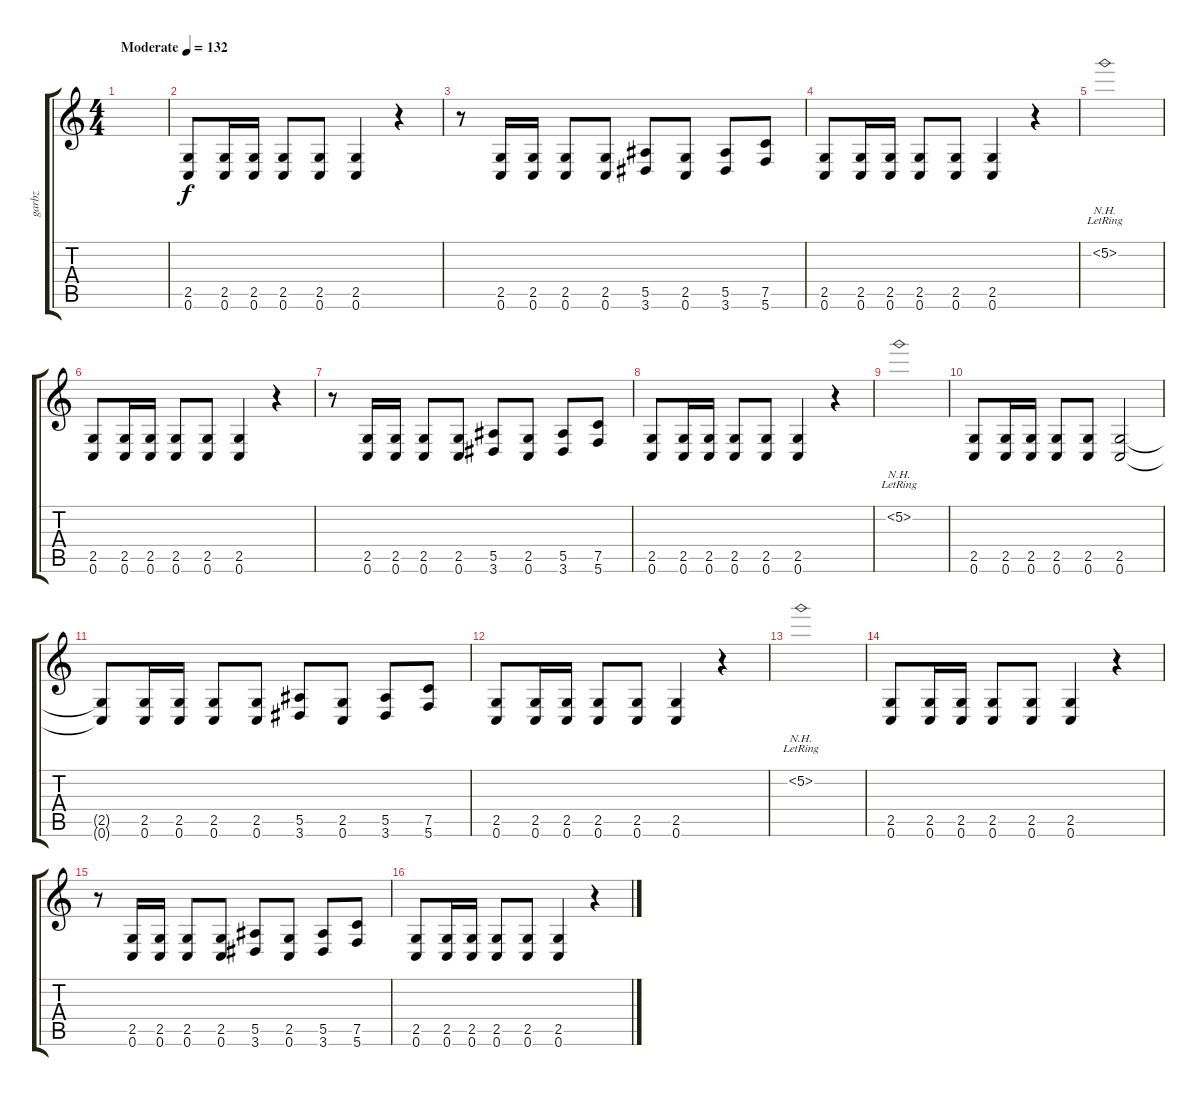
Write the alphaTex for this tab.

\track ("garbz" "garbz") {instrument distortionguitar}
\staff {score tabs}
\tuning (C4 G3 Eb3 Bb2 F2 C2) {hide}
\ts (4 4)
\tempo (132 "Moderate")
\clef g2
\ks c
|
(2.5 0.6).8 (2.5 0.6).16 (2.5 0.6).16 (2.5 0.6).8 (2.5 0.6).8 (2.5 0.6).4 r.4 |
r.8 (2.5 0.6).16 (2.5 0.6).16 (2.5 0.6).8 (2.5 0.6).8 (5.5 3.6).8 (2.5 0.6).8 (5.5 3.6).8 (7.5 5.6).8 |
(2.5 0.6).8 (2.5 0.6).16 (2.5 0.6).16 (2.5 0.6).8 (2.5 0.6).8 (2.5 0.6).4 r.4 |
5.2{nh lr}.1 |
(2.5 0.6).8 (2.5 0.6).16 (2.5 0.6).16 (2.5 0.6).8 (2.5 0.6).8 (2.5 0.6).4 r.4 |
r.8 (2.5 0.6).16 (2.5 0.6).16 (2.5 0.6).8 (2.5 0.6).8 (5.5 3.6).8 (2.5 0.6).8 (5.5 3.6).8 (7.5 5.6).8 |
(2.5 0.6).8 (2.5 0.6).16 (2.5 0.6).16 (2.5 0.6).8 (2.5 0.6).8 (2.5 0.6).4 r.4 |
5.2{nh lr}.1 |
(2.5 0.6).8 (2.5 0.6).16 (2.5 0.6).16 (2.5 0.6).8 (2.5 0.6).8 (2.5 0.6).2 |
(2.5{t} 0.6{t}).8 (2.5 0.6).16 (2.5 0.6).16 (2.5 0.6).8 (2.5 0.6).8 (5.5 3.6).8 (2.5 0.6).8 (5.5 3.6).8 (7.5 5.6).8 |
(2.5 0.6).8 (2.5 0.6).16 (2.5 0.6).16 (2.5 0.6).8 (2.5 0.6).8 (2.5 0.6).4 r.4 |
5.2{nh lr}.1 |
(2.5 0.6).8 (2.5 0.6).16 (2.5 0.6).16 (2.5 0.6).8 (2.5 0.6).8 (2.5 0.6).4 r.4 |
r.8 (2.5 0.6).16 (2.5 0.6).16 (2.5 0.6).8 (2.5 0.6).8 (5.5 3.6).8 (2.5 0.6).8 (5.5 3.6).8 (7.5 5.6).8 |
(2.5 0.6).8 (2.5 0.6).16 (2.5 0.6).16 (2.5 0.6).8 (2.5 0.6).8 (2.5 0.6).4 r.4
